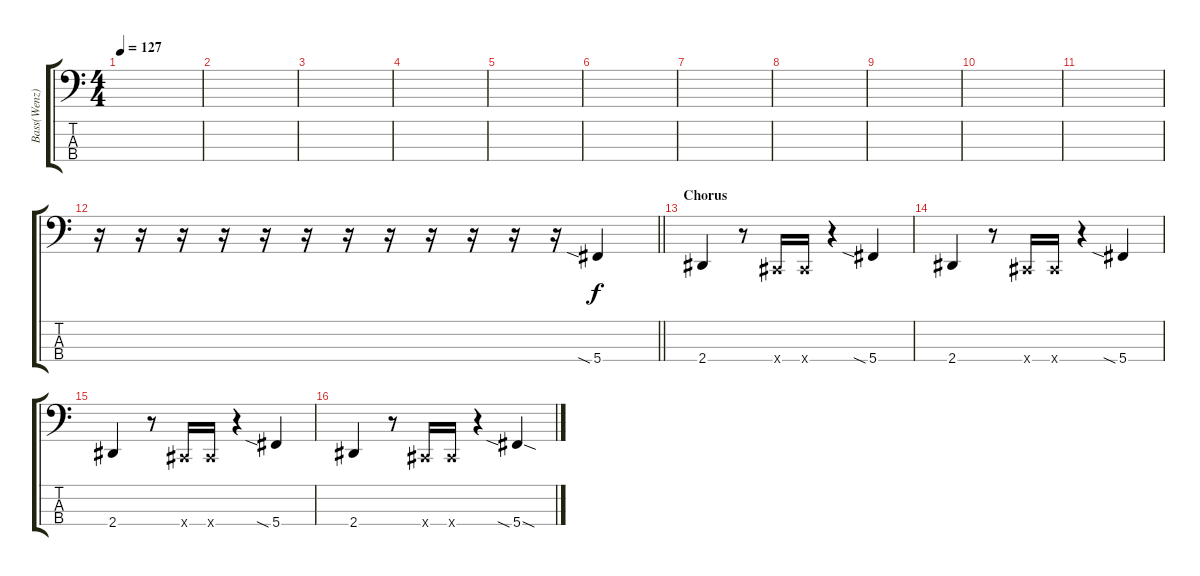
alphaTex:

\track ("Bass(Wenz)" "Bass(Wenz)") {instrument electricbassfinger}
\staff {score tabs}
\tuning (Gb2 Db2 Ab1 Db1) {hide}
\ts (4 4)
\tempo 127
\clef f4
\ks c
|
|
|
|
|
|
|
|
|
|
|
\barLineRight lightlight
r.16 r.16 r.16 r.16 r.16 r.16 r.16 r.16 r.16 r.16 r.16 r.16 5.4{sia}.4 |
\section ("" "Chorus")
2.4.4 r.8 0.4{x}.16 0.4{x}.16 r.4 5.4{sia}.4 |
2.4.4 r.8 0.4{x}.16 0.4{x}.16 r.4 5.4{sia}.4 |
2.4.4 r.8 0.4{x}.16 0.4{x}.16 r.4 5.4{sia}.4 |
2.4.4 r.8 0.4{x}.16 0.4{x}.16 r.4 5.4{sia sod}.4
